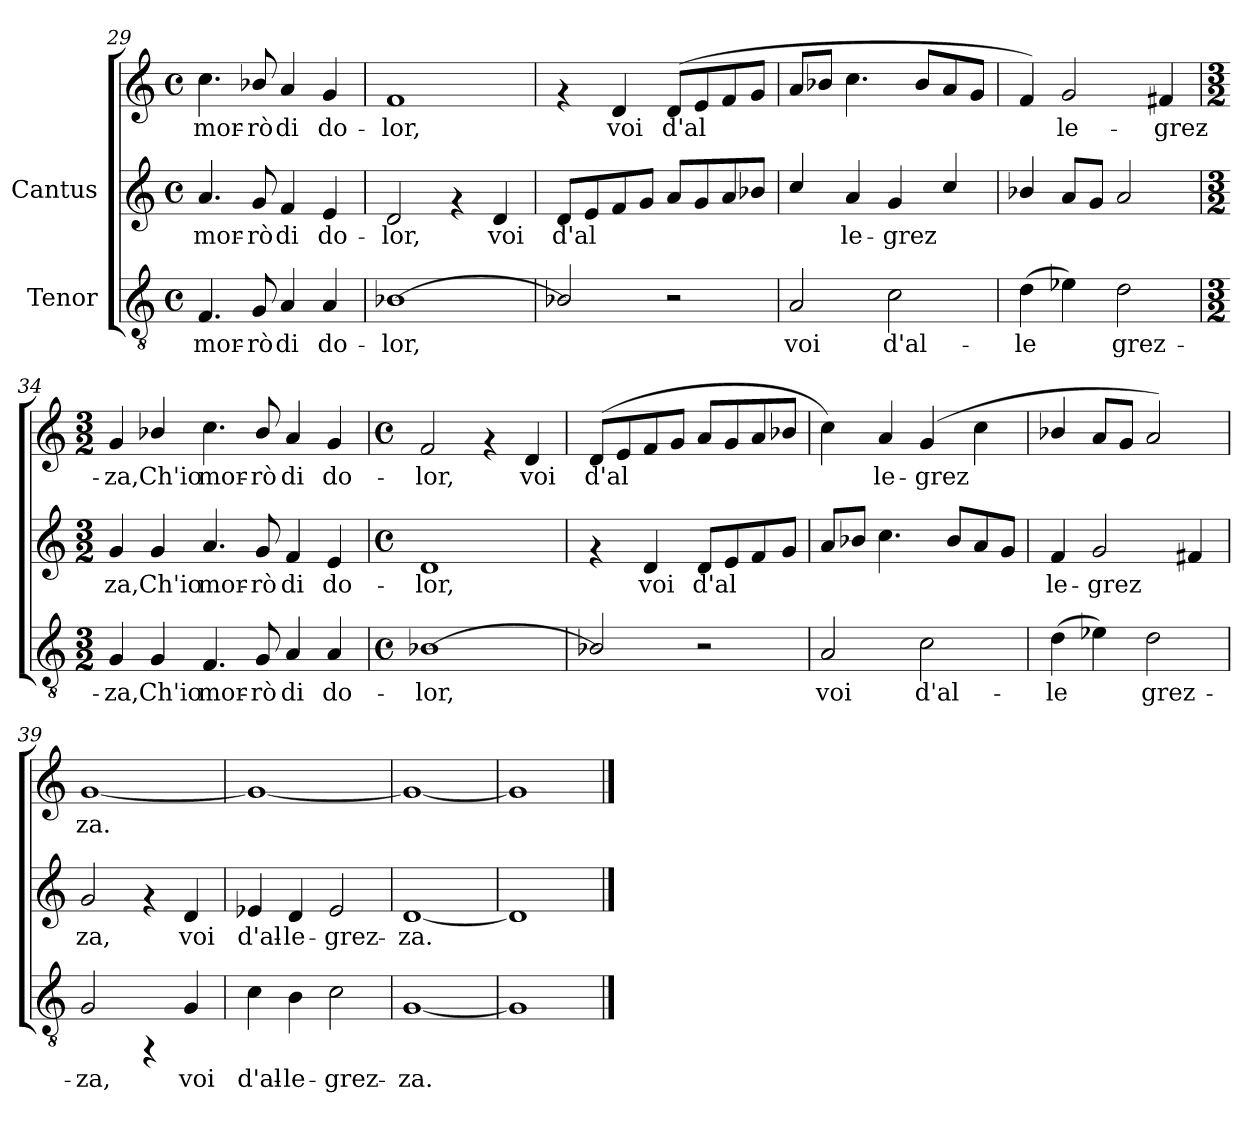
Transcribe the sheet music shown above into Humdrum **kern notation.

**kern	**text	**kern	**text	**kern	**text
*part2	*part2	*part1	*part1	*part1	*part1
*staff3	*staff3	*staff2	*staff2	*staff1	*staff1
*I"Tenor	*	*I"Cantus	*	*	*
*clefGv2	*	*clefG2	*	*clefG2	*
*M4/4	*	*M4/4	*	*M4/4	*
*met(c)	*	*met(c)	*	*met(c)	*
=29	=29	=29	=29	=29	=29
!	!LO:LY:b:cj	!	!LO:LY:b:cj	!	!LO:LY:b:cj
4.F/	mor-	4.a/	-mor-	4.cc\	mor-
!	!LO:LY:b:cj	!	!LO:LY:b:cj	!	!LO:LY:b:cj
8G/	-rò	8g/	-rò	8b-X/	-rò
!	!LO:LY:b:cj	!	!LO:LY:b:cj	!	!LO:LY:b:cj
4A/	di	4f/	di	4a/	di
!	!LO:LY:b:cj	!	!LO:LY:b:cj	!	!LO:LY:b:cj
4A/	do-	4e/	do-	4g/	do-
=30	=30	=30	=30	=30	=30
!	!LO:LY:b:cj	!	!LO:LY:b:cj	!	!LO:LY:b:cj
[>1B-X	-lor,	2d/	lor,	1f	-lor,
.	.	4rf	.	.	.
!	!	!	!LO:LY:b:cj	!	!
.	.	4d/	voi	.	.
!!LO:LB:g=z
=31	=31	=31	=31	=31	=31
!	!	!	!LO:LY:b:cj	!	!
2B-X/]	.	8d/L	-d'al-	4rf	.
!	!	!	!LO:LY:b:cj	!	!
.	.	8e/	--	.	.
!	!	!	!LO:LY:b:cj	!	!LO:LY:b:cj
.	.	8f/	--	4d/	voi
!	!	!	!LO:LY:b:cj	!	!
.	.	8g/J	--	.	.
!	!	!	!LO:LY:b:cj	!	!LO:LY:b:cj
2r	.	8a/L	--	(<8d/L	d'al-
!	!	!	!LO:LY:b:cj	!	!LO:LY:b:cj
.	.	8g/	--	8e/	--
!	!	!	!LO:LY:b:cj	!	!LO:LY:b:cj
.	.	8a/	--	8f/	--
!	!	!	!LO:LY:b:cj	!	!LO:LY:b:cj
.	.	8b-X/J	--	8g/J	--
=32	=32	=32	=32	=32	=32
!	!LO:LY:b:cj	!	!LO:LY:b:cj	!	!
2A/	voi	4cc/	-	8a/L	.
.	.	.	.	8b-X/J	.
!	!	!	!LO:LY:b:cj	!	!
.	.	4a/	le-	4.cc\	.
!	!LO:LY:b:cj	!	!LO:LY:b:cj	!	!
2c\	d'al-	4g/	-grez-	.	.
.	.	.	.	8b-/L	.
!	!	!	!LO:LY:b:cj	!	!
.	.	4cc/	--	8a/	.
.	.	.	.	8g/J	.
=33	=33	=33	=33	=33	=33
!	!LO:LY:b:cj	!	!	!	!LO:LY:b:cj
(>4d\	-le-	4b-X/	.	4f/)	-
!	!LO:LY:b:cj	!	!	!	!LO:LY:b:cj
4e-X\)	-	8a/L	.	2g/	le-
.	.	8g/J	.	.	.
!	!LO:LY:b:cj	!	!	!	!
2d\	grez-	2a/	.	.	.
!	!	!	!	!	!LO:LY:b:cj
.	.	.	.	4f#X/	-grez-
=34	=34	=34	=34	=34	=34
*M3/2	*	*M3/2	*	*M3/2	*
!	!LO:LY:b:cj	!	!LO:LY:b:cj	!	!LO:LY:b:cj
4G/	-za,	4g/	-za,	4g/	-za,
!	!LO:LY:b:cj	!	!LO:LY:b:cj	!	!LO:LY:b:cj
4G/	Ch'io	4g/	Ch'io	4b-X/	Ch'io
!	!LO:LY:b:cj	!	!LO:LY:b:cj	!	!LO:LY:b:cj
4.F/	mor-	4.a/	mor-	4.cc\	mor-
!	!LO:LY:b:cj	!	!LO:LY:b:cj	!	!LO:LY:b:cj
8G/	-rò	8g/	-rò	8b-/	-rò
!	!LO:LY:b:cj	!	!LO:LY:b:cj	!	!LO:LY:b:cj
4A/	di	4f/	di	4a/	di
!	!LO:LY:b:cj	!	!LO:LY:b:cj	!	!LO:LY:b:cj
4A/	do-	4e/	do-	4g/	do-
!!LO:LB:g=z
=35	=35	=35	=35	=35	=35
*M4/4	*	*M4/4	*	*M4/4	*
*met(c)	*	*met(c)	*	*met(c)	*
!	!LO:LY:b:cj	!	!LO:LY:b:cj	!	!LO:LY:b:cj
[>1B-X	-lor,	1d	lor,	2f/	-lor,
.	.	.	.	4rf	.
!	!	!	!	!	!LO:LY:b:cj
.	.	.	.	4d/	voi
=36	=36	=36	=36	=36	=36
!	!	!	!	!	!LO:LY:b:cj
2B-X/]	.	4rf	.	(<8d/L	d'al-
!	!	!	!	!	!LO:LY:b:cj
.	.	.	.	8e/	--
!	!	!	!LO:LY:b:cj	!	!LO:LY:b:cj
.	.	4d/	-voi	8f/	--
!	!	!	!	!	!LO:LY:b:cj
.	.	.	.	8g/J	--
!	!	!	!LO:LY:b:cj	!	!LO:LY:b:cj
2r	.	8d/L	d'al-	8a/L	--
!	!	!	!LO:LY:b:cj	!	!LO:LY:b:cj
.	.	8e/	--	8g/	--
!	!	!	!LO:LY:b:cj	!	!LO:LY:b:cj
.	.	8f/	--	8a/	--
!	!	!	!LO:LY:b:cj	!	!LO:LY:b:cj
.	.	8g/J	--	8b-X/J	--
=37	=37	=37	=37	=37	=37
!	!LO:LY:b:cj	!	!	!	!LO:LY:b:cj
2A/	voi	8a/L	.	4cc\)	-
.	.	8b-X/J	.	.	.
!	!	!	!	!	!LO:LY:b:cj
.	.	4.cc\	.	4a/	le-
!	!LO:LY:b:cj	!	!	!	!LO:LY:b:cj
2c\	d'al-	.	.	(<4g/	-grez-
.	.	8b-/L	.	.	.
!	!	!	!	!	!LO:LY:b:cj
.	.	8a/	.	4cc\	--
.	.	8g/J	.	.	.
=38	=38	=38	=38	=38	=38
!	!LO:LY:b:cj	!	!LO:LY:b:cj	!	!
(>4d\	-le-	4f/	-le-	4b-X/	.
!	!LO:LY:b:cj	!	!LO:LY:b:cj	!	!
4e-X\)	-	2g/	-grez-	8a/L	.
.	.	.	.	8g/J	.
!	!LO:LY:b:cj	!	!	!	!
2d\	grez-	.	.	2a/)	.
!	!	!	!LO:LY:b:cj	!	!
.	.	4f#X/	--	.	.
=39	=39	=39	=39	=39	=39
!	!LO:LY:b:cj	!	!LO:LY:b:cj	!	!LO:LY:b:cj
2G/	-za,	2g/	za,	[<1g	-za.
4rFF	.	4rf	.	.	.
!	!LO:LY:b:cj	!	!LO:LY:b:cj	!	!
4G/	voi	4d/	voi	.	.
!!LO:PB:g=z
=40	=40	=40	=40	=40	=40
!	!LO:LY:b:cj	!	!LO:LY:b:cj	!	!
4c\	d'al-	4e-X/	d'al-	1g_<	.
!	!LO:LY:b:cj	!	!LO:LY:b:cj	!	!
4B\	-le-	4d/	-le-	.	.
!	!LO:LY:b:cj	!	!LO:LY:b:cj	!	!
2c\	-grez-	2e-/	-grez-	.	.
=41	=41	=41	=41	=41	=41
!	!LO:LY:b:cj	!	!LO:LY:b:cj	!	!
[<1G	-za.	[<1d	-za.	1g_<	.
=42	=42	=42	=42	=42	=42
1G]	.	1d]	.	1g]	.
==	==	==	==	==	==
*-	*-	*-	*-	*-	*-
